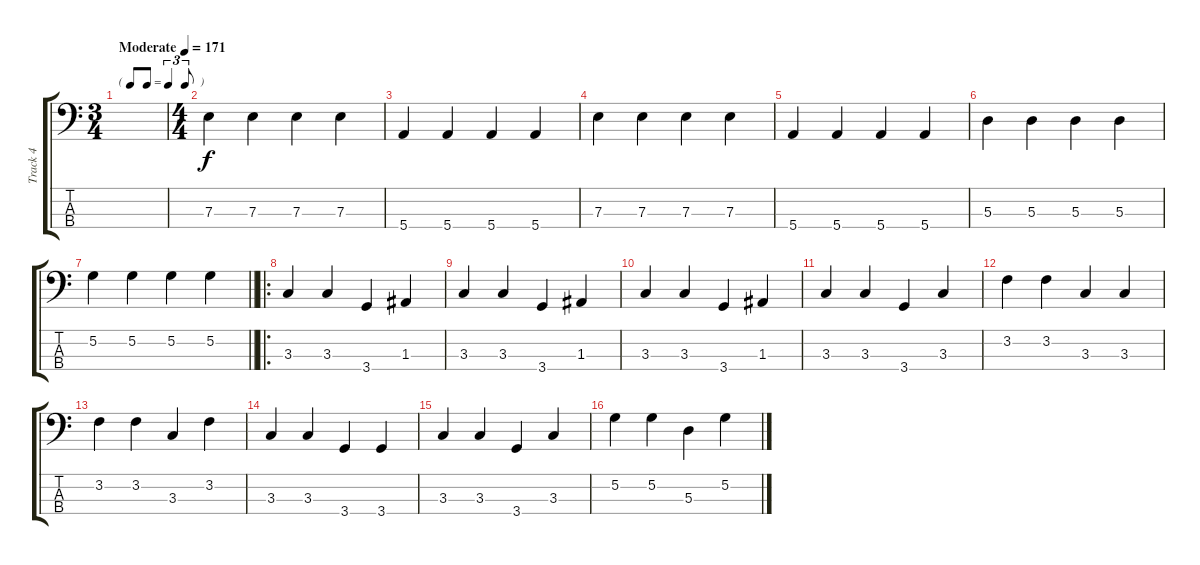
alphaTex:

\track ("Track 4" "Track 4") {instrument electricbassfinger}
\staff {score tabs}
\tuning (G2 D2 A1 E1) {hide}
\ts (3 4)
\tf triplet8th
\tempo (171 "Moderate")
\clef f4
\ks c
|
\ts (4 4)
7.3.4 7.3.4 7.3.4 7.3.4 |
5.4.4 5.4.4 5.4.4 5.4.4 |
7.3.4 7.3.4 7.3.4 7.3.4 |
5.4.4 5.4.4 5.4.4 5.4.4 |
5.3.4 5.3.4 5.3.4 5.3.4 |
\barLineRight lightlight
5.2.4 5.2.4 5.2.4 5.2.4 |
\ro
3.3.4 3.3.4 3.4.4 1.3.4 |
3.3.4 3.3.4 3.4.4 1.3.4 |
3.3.4 3.3.4 3.4.4 1.3.4 |
3.3.4 3.3.4 3.4.4 3.3.4 |
3.2.4 3.2.4 3.3.4 3.3.4 |
3.2.4 3.2.4 3.3.4 3.2.4 |
3.3.4 3.3.4 3.4.4 3.4.4 |
3.3.4 3.3.4 3.4.4 3.3.4 |
5.2.4 5.2.4 5.3.4 5.2.4
